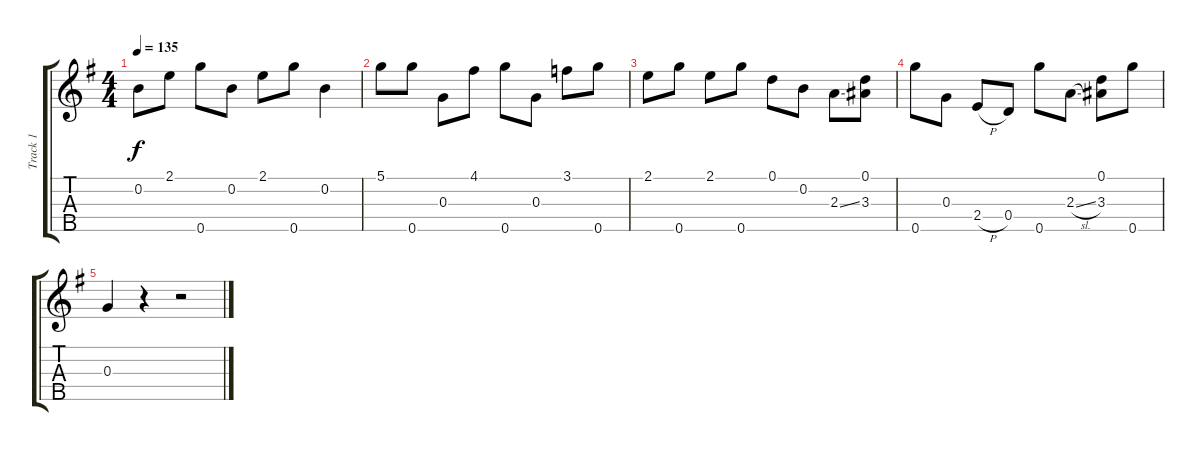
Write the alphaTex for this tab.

\track ("Track 1" "Track 1") {instrument banjo}
\staff {score tabs}
\tuning (D4 B3 G3 D3 G4) {hide}
\displaytranspose 12
\ts (4 4)
\tempo 135
\clef g2
\ks g
0.2.8{dy f} 2.1.8 0.5.8 0.2.8 2.1.8 0.5.8 0.2.4 |
5.1.8 0.5.8 0.3.8 4.1.8 0.5.8 0.3.8 3.1.8 0.5.8 |
2.1.8 0.5.8 2.1.8 0.5.8 0.1.8 0.2.8 2.3{ss}.8 (0.1 3.3).8 |
0.5.8 0.3.8 2.4{h}.8 0.4.8 0.5.8 2.3{sl}.8 (0.1 3.3).8 0.5.8 |
0.3.4 r.4 r.2
